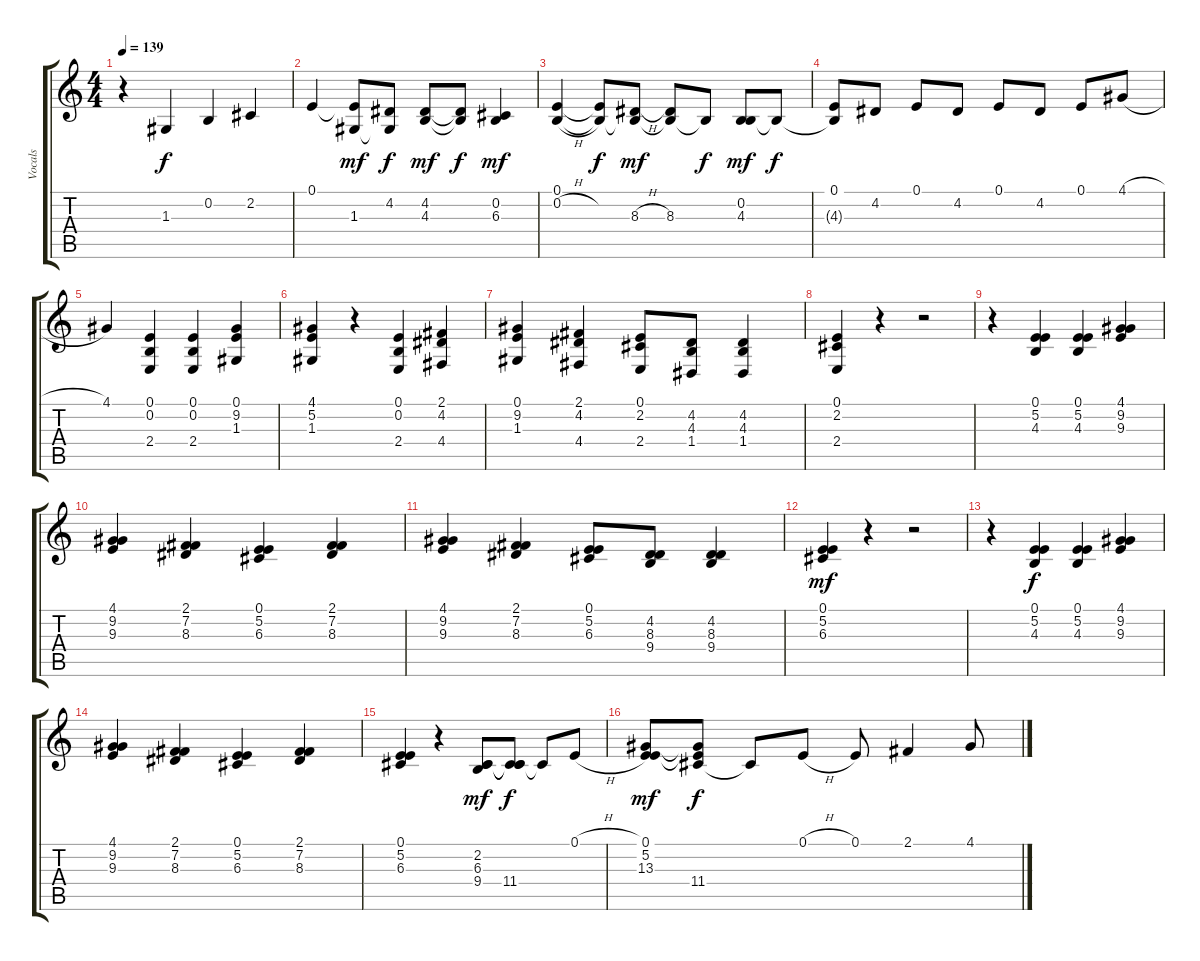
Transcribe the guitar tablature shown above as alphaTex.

\track ("Vocals" "Vocals") {instrument flute}
\staff {score tabs}
\tuning (E4 B3 G3 D3 A2 E2) {hide}
\ts (4 4)
\tempo 139
\clef g2
\ks c
r.4{dy f} 1.3.4 0.2.4 2.2.4 |
0.1.4 (0.1{t} 1.3).8{dy mf} (4.2 1.3{t}).8{dy f} (4.2 4.3).8{dy mf} (4.2{t} 4.3{t}).8{dy f} (0.2 6.3).4{dy mf} |
(0.1 0.2{h}).4 (0.1{t} 0.2{t}).8{dy f} (0.2{t} 8.3{h}).8{dy mf} (0.2{t} 8.3).8 0.2{t}.8{dy f} (0.2 4.3).8{dy mf} 4.3{t}.8{dy f} |
(0.1 4.3{t}).8 4.2.8 0.1.8 4.2.8 0.1.8 4.2.8 0.1.8 4.1{h}.8 |
4.1.4 (0.1 0.2 2.4).4 (0.1 0.2 2.4).4 (0.1 9.2 1.3).4 |
(4.1 5.2 1.3).4 r.4 (0.1 0.2 2.4).4 (2.1 4.2 4.4).4 |
(0.1 9.2 1.3).4 (2.1 4.2 4.4).4 (0.1 2.2 2.4).8 (4.2 4.3 1.4).8 (4.2 4.3 1.4).4 |
(0.1 2.2 2.4).4 r.4 r.2 |
r.4 (0.1 5.2 4.3).4 (0.1 5.2 4.3).4 (4.1 9.2 9.3).4 |
(4.1 9.2 9.3).4 (2.1 7.2 8.3).4 (0.1 5.2 6.3).4 (2.1 7.2 8.3).4 |
(4.1 9.2 9.3).4 (2.1 7.2 8.3).4 (0.1 5.2 6.3).8 (4.2 8.3 9.4).8 (4.2 8.3 9.4).4 |
(0.1 5.2 6.3).4{dy mf} r.4 r.2 |
r.4 (0.1 5.2 4.3).4{dy f} (0.1 5.2 4.3).4 (4.1 9.2 9.3).4 |
(4.1 9.2 9.3).4 (2.1 7.2 8.3).4 (0.1 5.2 6.3).4 (2.1 7.2 8.3).4 |
(0.1 5.2 6.3).4 r.4 (2.2 6.3 9.4).8{dy mf} (2.2{t} 6.3{t} 11.4).8{dy f} 11.4{t}.8 0.1{h}.8 |
(0.1 5.2 13.3).8{dy mf} (5.2{t} 13.3{t} 11.4).8{dy f} 11.4{t}.8 0.1{h}.8 0.1.8 2.1.4 4.1.8
